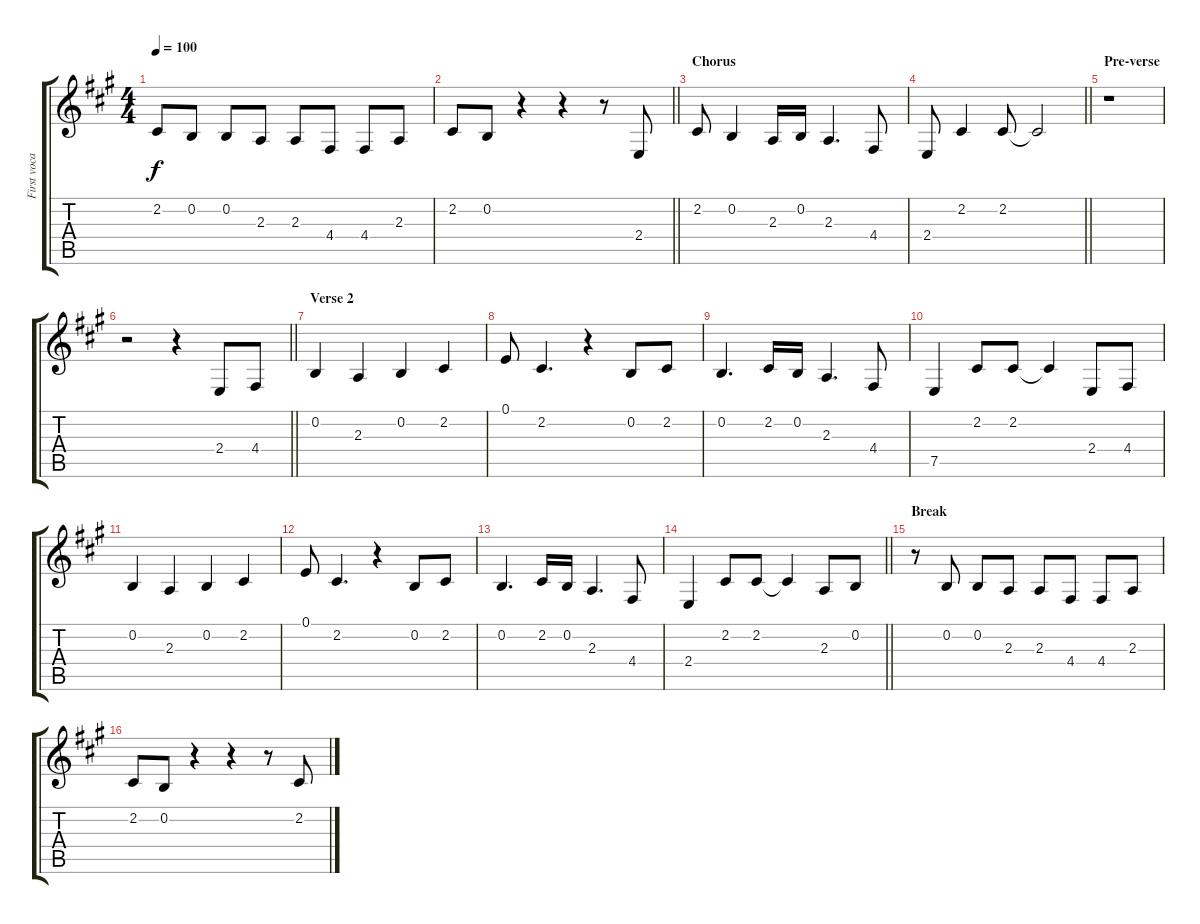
\track ("First vocal track" "First voca") {instrument altosax}
\staff {score tabs}
\tuning (E4 B3 G3 D3 A2 E2) {hide}
\ts (4 4)
\tempo 100
\clef g2
\ks a
2.2.8{dy f} 0.2.8 0.2.8 2.3.8 2.3.8 4.4.8 4.4.8 2.3.8 |
\barLineRight lightlight
2.2.8 0.2.8 r.4 r.4 r.8 2.4.8 |
\section ("" "Chorus")
2.2.8 0.2.4 2.3.16 0.2.16 2.3.4{d} 4.4.8 |
\barLineRight lightlight
2.4.8 2.2.4 2.2.8 2.2{t}.2 |
\section ("" "Pre-verse")
r.1 |
\barLineRight lightlight
r.2 r.4 2.4.8 4.4.8 |
\section ("" "Verse 2")
0.2.4 2.3.4 0.2.4 2.2.4 |
0.1.8 2.2.4{d} r.4 0.2.8 2.2.8 |
0.2.4{d} 2.2.16 0.2.16 2.3.4{d} 4.4.8 |
7.5.4 2.2.8 2.2.8 2.2{t}.4 2.4.8 4.4.8 |
0.2.4 2.3.4 0.2.4 2.2.4 |
0.1.8 2.2.4{d} r.4 0.2.8 2.2.8 |
0.2.4{d} 2.2.16 0.2.16 2.3.4{d} 4.4.8 |
\barLineRight lightlight
2.4.4 2.2.8 2.2.8 2.2{t}.4 2.3.8 0.2.8 |
\section ("" "Break")
r.8 0.2.8 0.2.8 2.3.8 2.3.8 4.4.8 4.4.8 2.3.8 |
2.2.8 0.2.8 r.4 r.4 r.8 2.2.8
